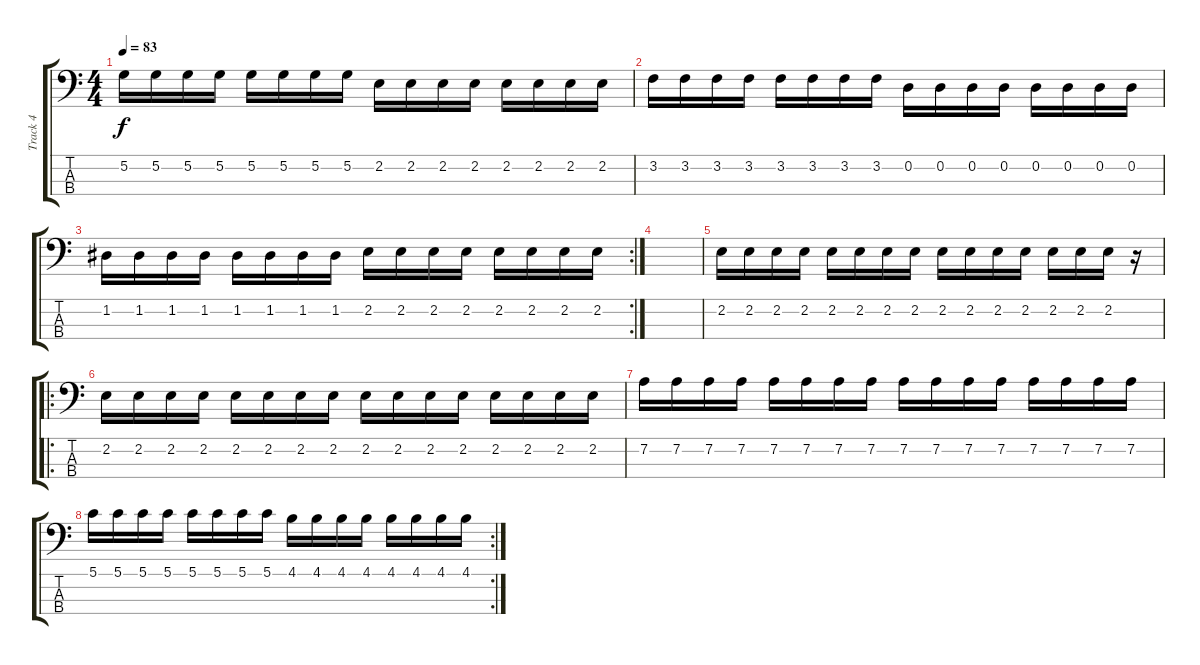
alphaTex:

\track ("Track 4" "Track 4") {instrument fretlessbass}
\staff {score tabs}
\tuning (G2 D2 A1 E1) {hide}
\ts (4 4)
\tempo 83
\clef f4
\ks c
5.2.16{dy f} 5.2.16 5.2.16 5.2.16 5.2.16 5.2.16 5.2.16 5.2.16 2.2.16 2.2.16 2.2.16 2.2.16 2.2.16 2.2.16 2.2.16 2.2.16 |
3.2.16 3.2.16 3.2.16 3.2.16 3.2.16 3.2.16 3.2.16 3.2.16 0.2.16 0.2.16 0.2.16 0.2.16 0.2.16 0.2.16 0.2.16 0.2.16 |
\rc 2
1.2.16 1.2.16 1.2.16 1.2.16 1.2.16 1.2.16 1.2.16 1.2.16 2.2.16 2.2.16 2.2.16 2.2.16 2.2.16 2.2.16 2.2.16 2.2.16 |
|
2.2.16 2.2.16 2.2.16 2.2.16 2.2.16 2.2.16 2.2.16 2.2.16 2.2.16 2.2.16 2.2.16 2.2.16 2.2.16 2.2.16 2.2.16 r.16 |
\ro
2.2.16{volume 16} 2.2.16 2.2.16 2.2.16 2.2.16 2.2.16 2.2.16 2.2.16 2.2.16 2.2.16 2.2.16 2.2.16 2.2.16 2.2.16 2.2.16 2.2.16 |
7.2.16 7.2.16 7.2.16 7.2.16 7.2.16 7.2.16 7.2.16 7.2.16 7.2.16 7.2.16 7.2.16 7.2.16 7.2.16 7.2.16 7.2.16 7.2.16 |
\rc 2
5.1.16 5.1.16 5.1.16 5.1.16 5.1.16 5.1.16 5.1.16 5.1.16 4.1.16 4.1.16 4.1.16 4.1.16 4.1.16 4.1.16 4.1.16 4.1.16
